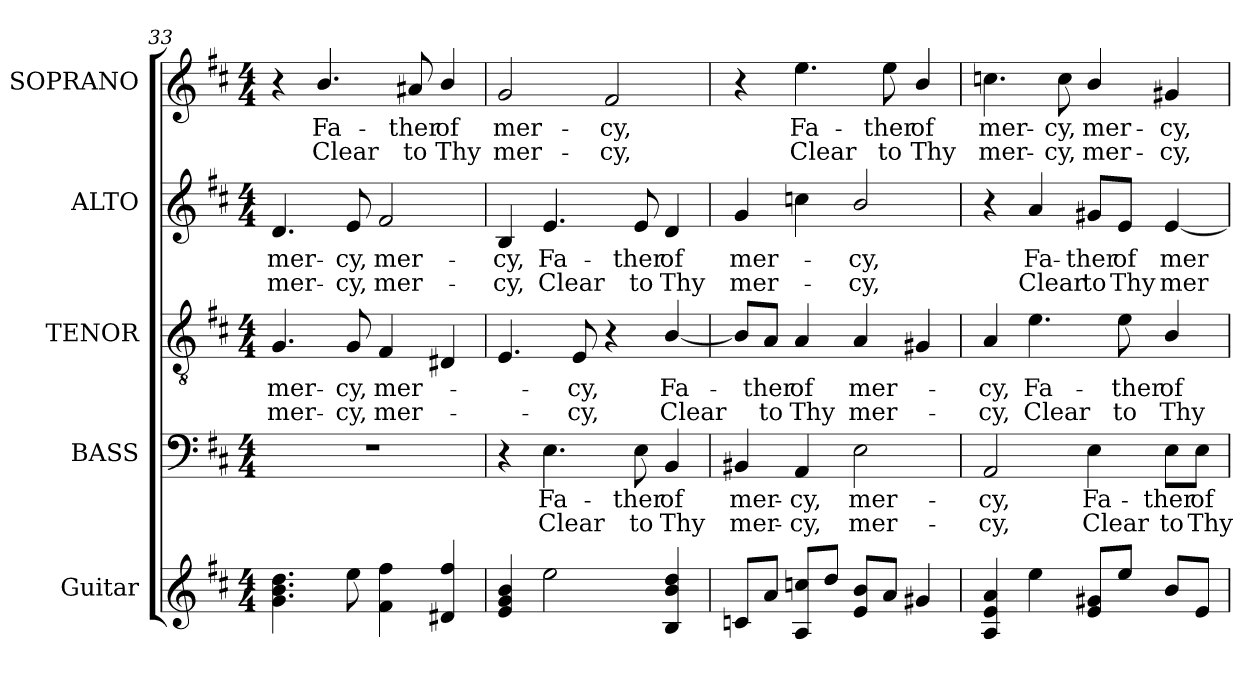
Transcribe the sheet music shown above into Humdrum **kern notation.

**kern	**kern	**text	**text	**kern	**text	**text	**kern	**text	**text	**kern	**text	**text
*part5	*part4	*part4	*part4	*part3	*part3	*part3	*part2	*part2	*part2	*part1	*part1	*part1
*staff5	*staff4	*staff4	*staff4	*staff3	*staff3	*staff3	*staff2	*staff2	*staff2	*staff1	*staff1	*staff1
*I"Guitar	*I"BASS	*	*	*I"TENOR	*	*	*I"ALTO	*	*	*I"SOPRANO	*	*
*	*I'B.	*	*	*I'T.	*	*	*I'A.	*	*	*I'S.	*	*
*clefG2	*clefF4	*	*	*clefGv2	*	*	*clefG2	*	*	*clefG2	*	*
*ITrd7c12	*	*	*	*ITrd7c12	*	*	*	*	*	*	*	*
*k[f#c#]	*k[f#c#]	*	*	*k[f#c#]	*	*	*k[f#c#]	*	*	*k[f#c#]	*	*
*D:	*D:	*	*	*D:	*	*	*D:	*	*	*D:	*	*
*M4/4	*M4/4	*	*	*M4/4	*	*	*M4/4	*	*	*M4/4	*	*
=33	=33	=33	=33	=33	=33	=33	=33	=33	=33	=33	=33	=33
!	!	!	!	!	!LO:LY:b:color=#000000	!LO:LY:b:color=#000000	!	!	!	!	!	!
!	!	!	!	!	!	!	!	!LO:LY:b:color=#000000	!LO:LY:b:color=#000000	!	!	!
4.Gi\ 4.Bi 4.di	1r	.	.	4.GGi/	mer-	mer-	4.di/	mer-	mer-	4r	.	.
!	!	!	!	!	!	!	!	!	!	!	!LO:LY:b:color=#000000	!LO:LY:b:color=#000000
.	.	.	.	.	.	.	.	.	.	4.bi/	Fa-	Clear
!	!	!	!	!	!LO:LY:b:color=#000000	!LO:LY:b:color=#000000	!	!	!	!	!	!
!	!	!	!	!	!	!	!	!LO:LY:b:color=#000000	!LO:LY:b:color=#000000	!	!	!
8ei\	.	.	.	8GGi/	-cy,	-cy,	8ei/	-cy,	-cy,	.	.	.
!	!	!	!	!	!LO:LY:b:color=#000000	!LO:LY:b:color=#000000	!	!	!	!	!	!
!	!	!	!	!	!	!	!	!LO:LY:b:color=#000000	!LO:LY:b:color=#000000	!	!	!
4F#i\ 4f#i	.	.	.	4FF#i/	mer-	mer-	2f#i/	mer-	mer-	.	.	.
!	!	!	!	!	!	!	!	!	!	!	!LO:LY:b:color=#000000	!LO:LY:b:color=#000000
.	.	.	.	.	.	.	.	.	.	8a#Xi/	-ther	to
!	!	!	!	!	!	!	!	!	!	!	!LO:LY:b:color=#000000	!LO:LY:b:color=#000000
4D#Xi/ 4f#i	.	.	.	4DD#Xi/	.	.	.	.	.	4bi/	of	Thy
!!LO:LB:g=z
=34	=34	=34	=34	=34	=34	=34	=34	=34	=34	=34	=34	=34
!	!	!	!	!	!	!	!	!LO:LY:b:color=#000000	!LO:LY:b:color=#000000	!	!	!
!	!	!	!	!	!	!	!	!	!	!	!LO:LY:b:color=#000000	!LO:LY:b:color=#000000
4Ei/ 4Gi 4Bi	4r	.	.	4.EEi/	.	.	4Bi/	-cy,	-cy,	2gi/	mer-	mer-
!	!	!LO:LY:b:color=#000000	!LO:LY:b:color=#000000	!	!	!	!	!	!	!	!	!
!	!	!	!	!	!	!	!	!LO:LY:b:color=#000000	!LO:LY:b:color=#000000	!	!	!
2ei\	4.Ei\	Fa-	Clear	.	.	.	4.ei/	Fa-	Clear	.	.	.
!	!	!	!	!	!LO:LY:b:color=#000000	!LO:LY:b:color=#000000	!	!	!	!	!	!
.	.	.	.	8EEi/	-cy,	-cy,	.	.	.	.	.	.
!	!	!	!	!	!	!	!	!	!	!	!LO:LY:b:color=#000000	!LO:LY:b:color=#000000
.	.	.	.	4r	.	.	.	.	.	2f#i/	-cy,	-cy,
!	!	!LO:LY:b:color=#000000	!LO:LY:b:color=#000000	!	!	!	!	!	!	!	!	!
!	!	!	!	!	!	!	!	!LO:LY:b:color=#000000	!LO:LY:b:color=#000000	!	!	!
.	8Ei\	-ther	to	.	.	.	8ei/	-ther	to	.	.	.
!	!	!LO:LY:b:color=#000000	!LO:LY:b:color=#000000	!	!	!	!	!	!	!	!	!
!	!	!	!	!	!LO:LY:b:color=#000000	!LO:LY:b:color=#000000	!	!	!	!	!	!
!	!	!	!	!	!	!	!	!LO:LY:b:color=#000000	!LO:LY:b:color=#000000	!	!	!
4BBi/ 4Bi 4di	4BBi/	of	Thy	[4BBi/	Fa-	Clear	4di/	of	Thy	.	.	.
=35	=35	=35	=35	=35	=35	=35	=35	=35	=35	=35	=35	=35
!	!	!LO:LY:b:color=#000000	!LO:LY:b:color=#000000	!	!	!	!	!	!	!	!	!
!	!	!	!	!	!	!	!	!LO:LY:b:color=#000000	!LO:LY:b:color=#000000	!	!	!
8Cni/L	4BB#Xi/	mer-	mer-	8BBi/L]	.	.	4gi/	mer-	mer-	4r	.	.
!	!	!	!	!	!LO:LY:b:color=#000000	!LO:LY:b:color=#000000	!	!	!	!	!	!
8Ai/J	.	.	.	8AAi/J	-ther	to	.	.	.	.	.	.
!	!	!LO:LY:b:color=#000000	!LO:LY:b:color=#000000	!	!	!	!	!	!	!	!	!
!	!	!	!	!	!LO:LY:b:color=#000000	!LO:LY:b:color=#000000	!	!	!	!	!	!
!	!	!	!	!	!	!	!	!	!	!	!LO:LY:b:color=#000000	!LO:LY:b:color=#000000
8AAi/ 8cni/L	4AAi/	-cy,	-cy,	4AAi/	of	Thy	4ccni\	.	.	4.eei\	Fa-	Clear
8di/J	.	.	.	.	.	.	.	.	.	.	.	.
!	!	!LO:LY:b:color=#000000	!LO:LY:b:color=#000000	!	!	!	!	!	!	!	!	!
!	!	!	!	!	!LO:LY:b:color=#000000	!LO:LY:b:color=#000000	!	!	!	!	!	!
!	!	!	!	!	!	!	!	!LO:LY:b:color=#000000	!LO:LY:b:color=#000000	!	!	!
8Ei/ 8Bi/L	2Ei\	mer-	mer-	4AAi/	mer-	mer-	2bi/	-cy,	-cy,	.	.	.
!	!	!	!	!	!	!	!	!	!	!	!LO:LY:b:color=#000000	!LO:LY:b:color=#000000
8Ai/J	.	.	.	.	.	.	.	.	.	8eei\	-ther	to
!	!	!	!	!	!	!	!	!	!	!	!LO:LY:b:color=#000000	!LO:LY:b:color=#000000
4G#Xi/	.	.	.	4GG#Xi/	.	.	.	.	.	4bi/	of	Thy
=36	=36	=36	=36	=36	=36	=36	=36	=36	=36	=36	=36	=36
!	!	!LO:LY:b:color=#000000	!LO:LY:b:color=#000000	!	!	!	!	!	!	!	!	!
!	!	!	!	!	!LO:LY:b:color=#000000	!LO:LY:b:color=#000000	!	!	!	!	!	!
!	!	!	!	!	!	!	!	!	!	!	!LO:LY:b:color=#000000	!LO:LY:b:color=#000000
4AAi/ 4Ei 4Ai	2AAi/	-cy,	-cy,	4AAi/	-cy,	-cy,	4r	.	.	4.ccni\	mer-	mer-
!	!	!	!	!	!LO:LY:b:color=#000000	!LO:LY:b:color=#000000	!	!	!	!	!	!
!	!	!	!	!	!	!	!	!LO:LY:b:color=#000000	!LO:LY:b:color=#000000	!	!	!
4ei\	.	.	.	4.Ei\	Fa-	Clear	4ai/	Fa-	Clear	.	.	.
!	!	!	!	!	!	!	!	!	!	!	!LO:LY:b:color=#000000	!LO:LY:b:color=#000000
.	.	.	.	.	.	.	.	.	.	8cci\	-cy,	-cy,
!	!	!LO:LY:b:color=#000000	!LO:LY:b:color=#000000	!	!	!	!	!	!	!	!	!
!	!	!	!	!	!	!	!	!LO:LY:b:color=#000000	!LO:LY:b:color=#000000	!	!	!
!	!	!	!	!	!	!	!	!	!	!	!LO:LY:b:color=#000000	!LO:LY:b:color=#000000
8Ei/ 8G#Xi/L	4Ei\	Fa-	Clear	.	.	.	8g#Xi/L	-ther	to	4bi/	mer-	mer-
!	!	!	!	!	!LO:LY:b:color=#000000	!LO:LY:b:color=#000000	!	!	!	!	!	!
!	!	!	!	!	!	!	!	!LO:LY:b:color=#000000	!LO:LY:b:color=#000000	!	!	!
8ei/J	.	.	.	8Ei\	-ther	to	8ei/J	of	Thy	.	.	.
!	!	!LO:LY:b:color=#000000	!LO:LY:b:color=#000000	!	!	!	!	!	!	!	!	!
!	!	!	!	!	!LO:LY:b:color=#000000	!LO:LY:b:color=#000000	!	!	!	!	!	!
!	!	!	!	!	!	!	!	!LO:LY:b:color=#000000	!LO:LY:b:color=#000000	!	!	!
!	!	!	!	!	!	!	!	!	!	!	!LO:LY:b:color=#000000	!LO:LY:b:color=#000000
8Bi/L	8Ei\L	-ther	to	4BBi/	of	Thy	[4ei/	mer-	mer-	4g#Xi/	-cy,	-cy,
!	!	!LO:LY:b:color=#000000	!LO:LY:b:color=#000000	!	!	!	!	!	!	!	!	!
8Ei/J	8Ei\J	of	Thy	.	.	.	.	.	.	.	.	.
=	=	=	=	=	=	=	=	=	=	=	=	=
*-	*-	*-	*-	*-	*-	*-	*-	*-	*-	*-	*-	*-
